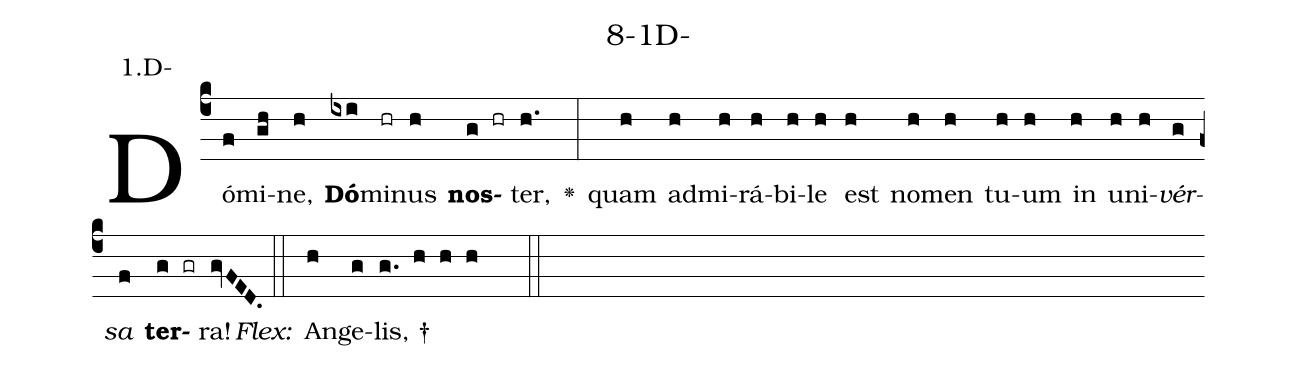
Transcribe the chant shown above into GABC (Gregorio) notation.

name: 8-1D-;
annotation: 1.D-;
%%
(c4)Dó(f)mi(gh)ne,(h) <b>Dó</b>(ixi)mi(hr)nus(h) <b>nos</b>(g hr)ter,(h.) <v>\greheightstar</v>(:) quam(h) ad(h)mi(h)rá(h)bi(h)le(h) est(h) no(h)men(h) tu(h)um(h) in(h) u(h)ni(h)<i>vér</i>(g)<i>sa</i>(f) <b>ter</b>(g gr)ra!(gvFED.) (::)
<i>Flex:</i>()  An(h)ge(g)lis, †(g. h h h  ::)

%E(h) u(h) o(g) u(f) a(g) e.(gvFED.) (::)
